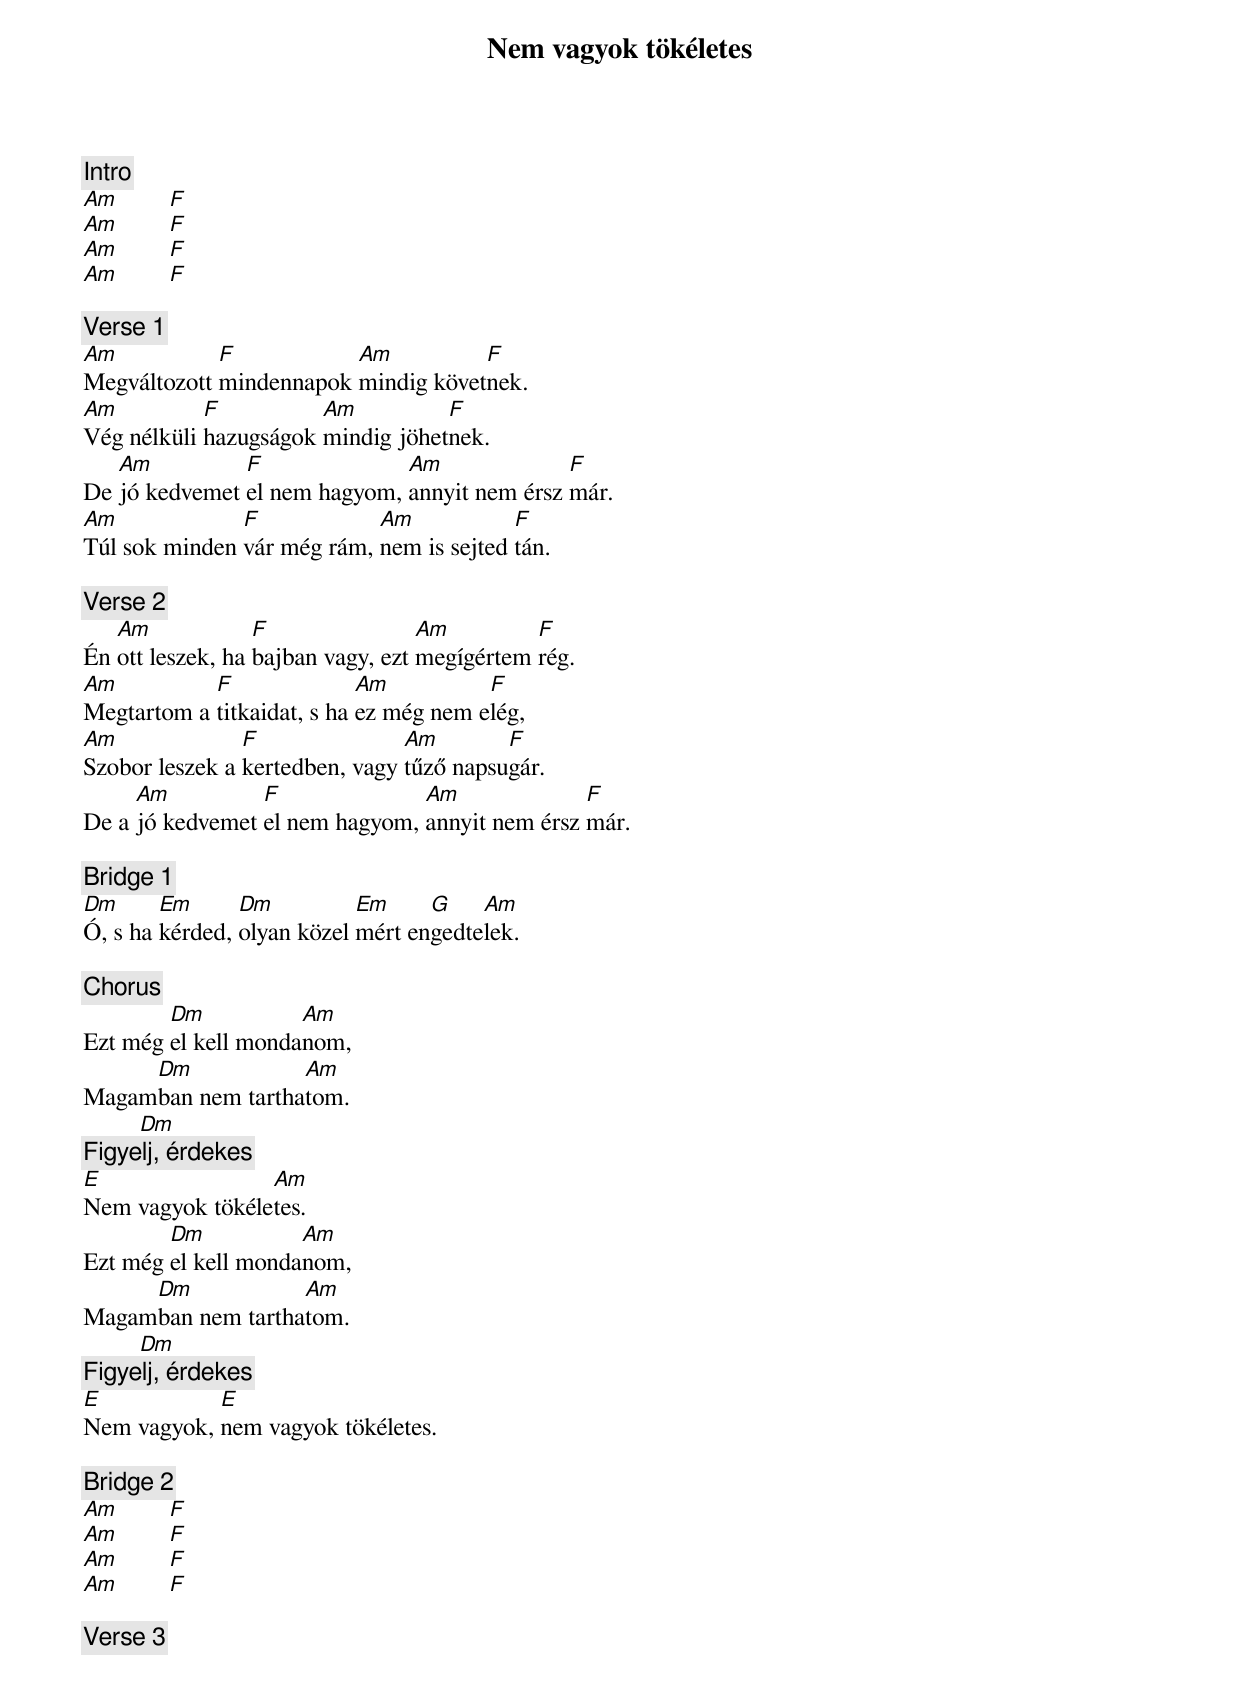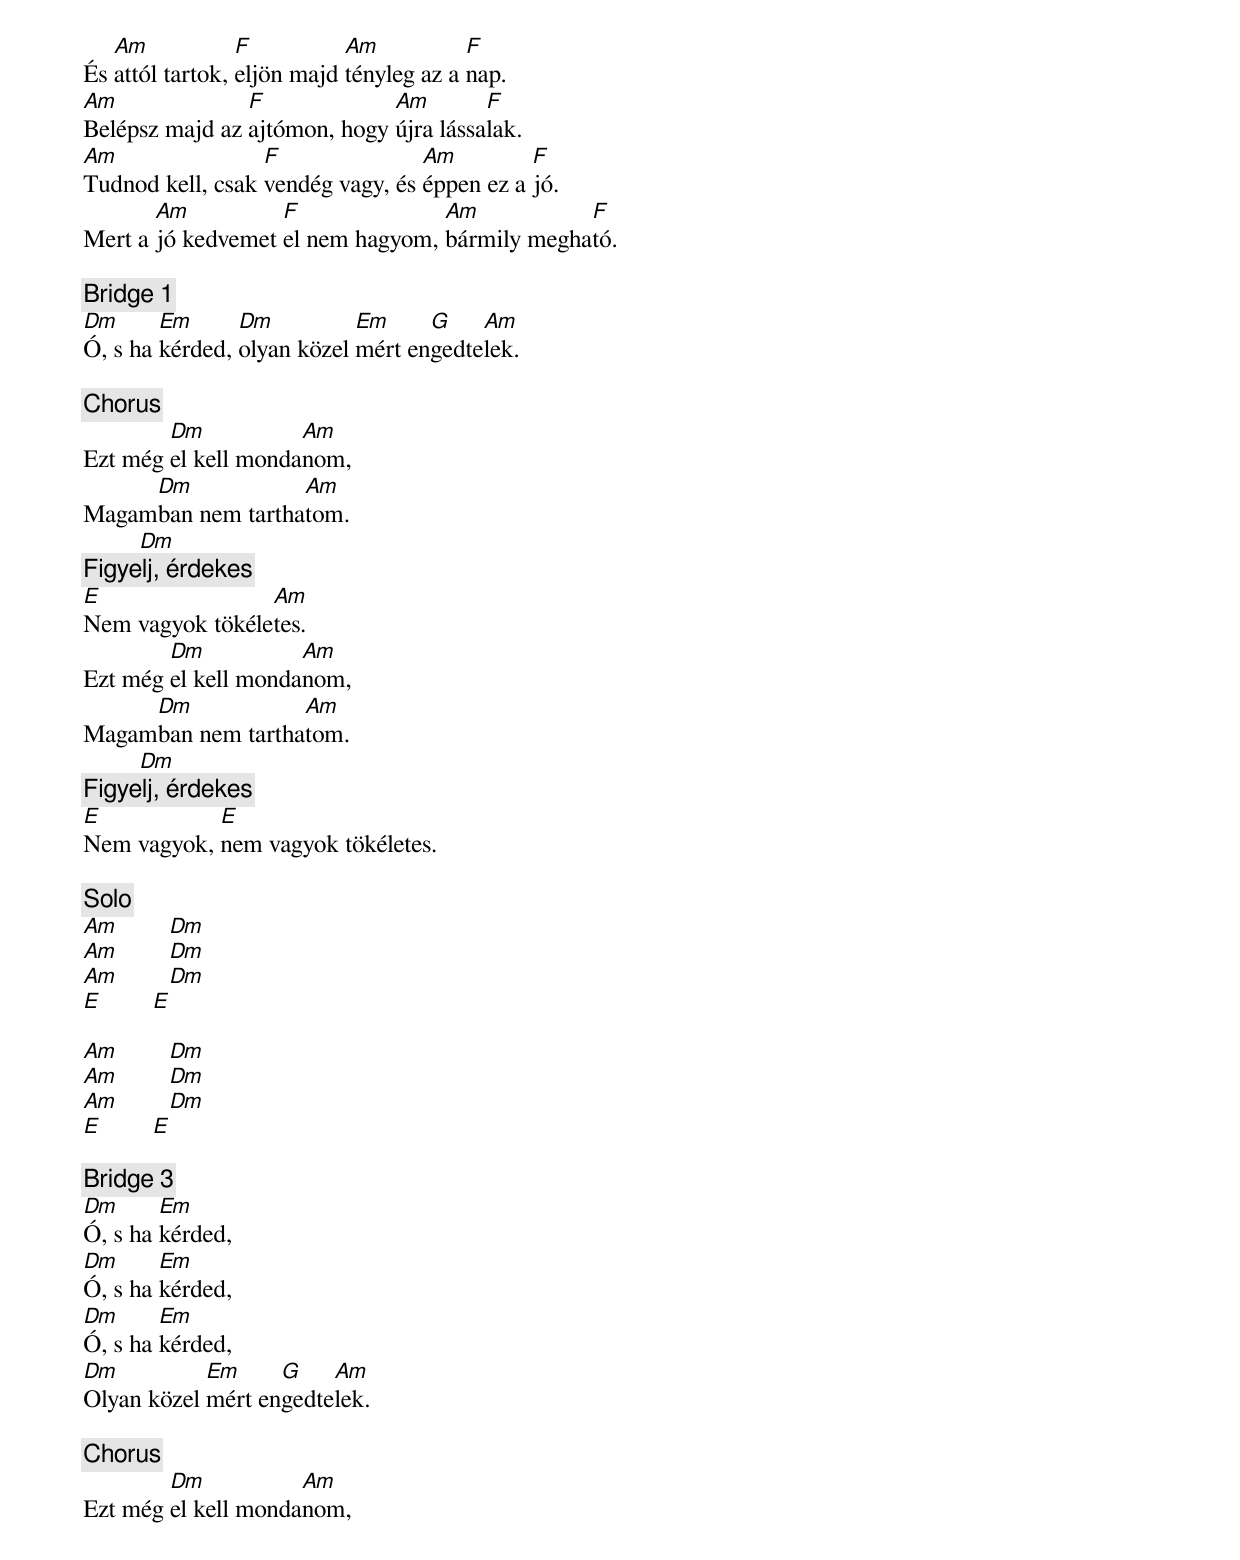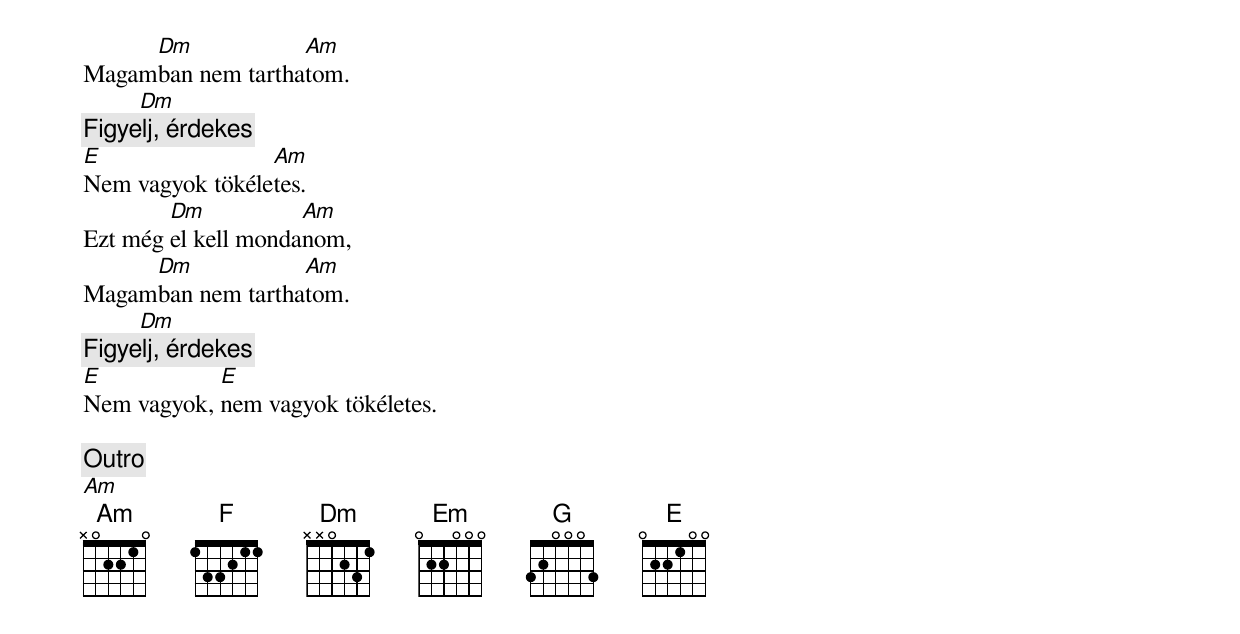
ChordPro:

{title: Nem vagyok tökéletes}
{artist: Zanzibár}
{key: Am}
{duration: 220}
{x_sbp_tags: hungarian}

{c: Intro}
[Am]        [F]
[Am]        [F]
[Am]        [F]
[Am]        [F]

{c: Verse 1}
[Am]Megváltozott [F]mindennapok [Am]mindig követ[F]nek.
[Am]Vég nélküli [F]hazugságok [Am]mindig jöhet[F]nek.
De [Am]jó kedvemet [F]el nem hagyom, [Am]annyit nem érsz [F]már.
[Am]Túl sok minden [F]vár még rám, [Am]nem is sejted [F]tán.

{c: Verse 2}
Én [Am]ott leszek, ha [F]bajban vagy, ezt [Am]megígértem [F]rég.
[Am]Megtartom a [F]titkaidat, s ha [Am]ez még nem e[F]lég,
[Am]Szobor leszek a [F]kertedben, vagy [Am]tűző napsu[F]gár.
De a [Am]jó kedvemet [F]el nem hagyom, [Am]annyit nem érsz [F]már.

{c: Bridge 1}
[Dm]Ó, s ha [Em]kérded, [Dm]olyan közel [Em]mért en[G]gedte[Am]lek.

{c: Chorus}
Ezt még [Dm]el kell monda[Am]nom,
Magam[Dm]ban nem tartha[Am]tom.
         [Dm]
{c: Figyelj, érdekes}
[E]Nem vagyok tökéle[Am]tes.
Ezt még [Dm]el kell monda[Am]nom,
Magam[Dm]ban nem tartha[Am]tom.
         [Dm]
{c: Figyelj, érdekes}
[E]Nem vagyok, [E]nem vagyok tökéletes.

{c: Bridge 2}
[Am]        [F]
[Am]        [F]
[Am]        [F]
[Am]        [F]

{c: Verse 3}
És [Am]attól tartok, [F]eljön majd [Am]tényleg az a [F]nap.
[Am]Belépsz majd az [F]ajtómon, hogy [Am]újra lássa[F]lak.
[Am]Tudnod kell, csak [F]vendég vagy, és [Am]éppen ez a [F]jó.
Mert a [Am]jó kedvemet [F]el nem hagyom, [Am]bármily megha[F]tó.

{c: Bridge 1}
[Dm]Ó, s ha [Em]kérded, [Dm]olyan közel [Em]mért en[G]gedte[Am]lek.

{c: Chorus}
Ezt még [Dm]el kell monda[Am]nom,
Magam[Dm]ban nem tartha[Am]tom.
         [Dm]
{c: Figyelj, érdekes}
[E]Nem vagyok tökéle[Am]tes.
Ezt még [Dm]el kell monda[Am]nom,
Magam[Dm]ban nem tartha[Am]tom.
         [Dm]
{c: Figyelj, érdekes}
[E]Nem vagyok, [E]nem vagyok tökéletes.

{c: Solo}
[Am]        [Dm]
[Am]        [Dm]
[Am]        [Dm]
[E]        [E]

[Am]        [Dm]
[Am]        [Dm]
[Am]        [Dm]
[E]        [E]

{c: Bridge 3}
[Dm]Ó, s ha [Em]kérded,
[Dm]Ó, s ha [Em]kérded,
[Dm]Ó, s ha [Em]kérded,
[Dm]Olyan közel [Em]mért en[G]gedte[Am]lek.

{c: Chorus}
Ezt még [Dm]el kell monda[Am]nom,
Magam[Dm]ban nem tartha[Am]tom.
         [Dm]
{c: Figyelj, érdekes}
[E]Nem vagyok tökéle[Am]tes.
Ezt még [Dm]el kell monda[Am]nom,
Magam[Dm]ban nem tartha[Am]tom.
         [Dm]
{c: Figyelj, érdekes}
[E]Nem vagyok, [E]nem vagyok tökéletes.

{c: Outro}
[Am]
